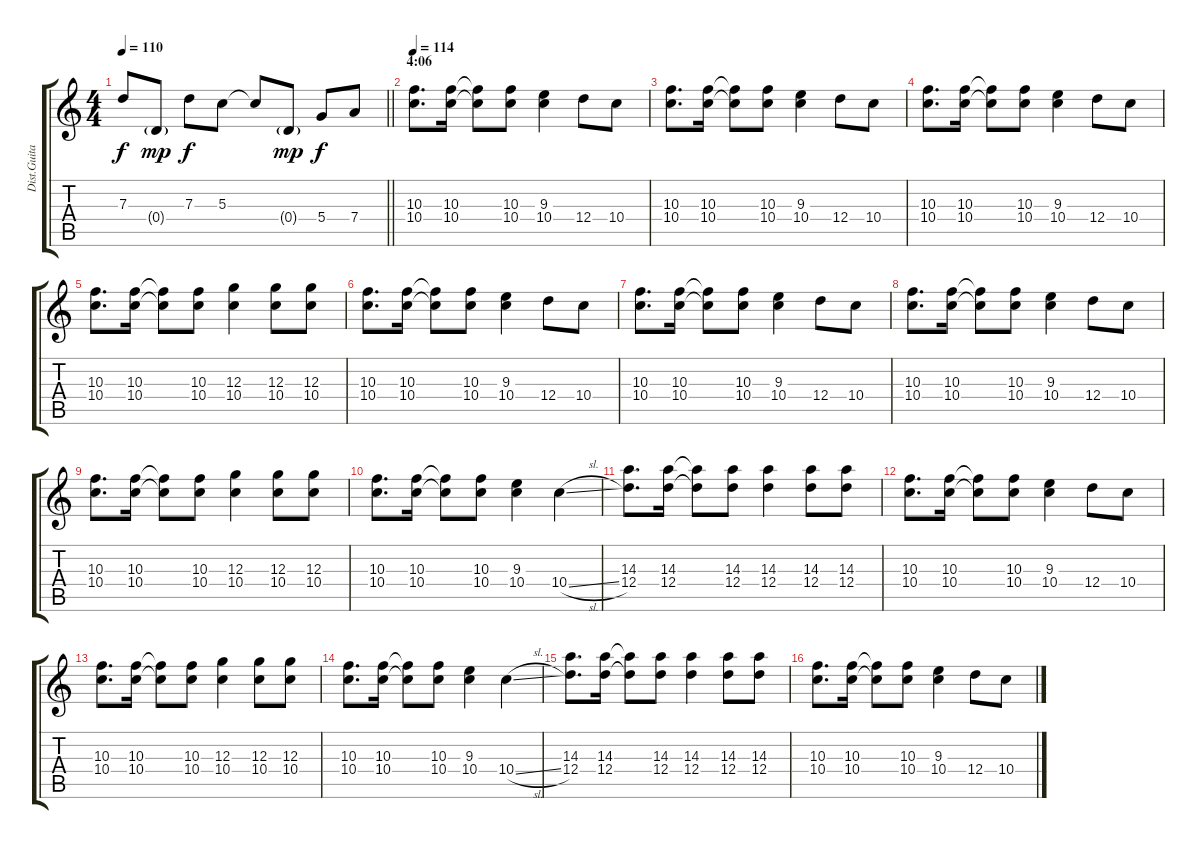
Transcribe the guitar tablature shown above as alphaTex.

\track ("Dist.Guitar 2" "Dist.Guita") {instrument overdrivenguitar}
\staff {score tabs}
\tuning (E4 B3 G3 D3 A2 E2) {hide}
\ts (4 4)
\tempo 110
\clef g2
\barLineRight lightlight
\ks c
7.3.8{dy f} 0.4{g}.8{dy mp} 7.3.8{dy f} 5.3.8 5.3{t}.8 0.4{g}.8{dy mp} 5.4.8{dy f} 7.4.8 |
\section ("" "4:06")
\tempo 114
(10.3 10.4).8{d} (10.3 10.4).16 (10.3{t} 10.4{t}).8 (10.3 10.4).8 (9.3 10.4).4 12.4.8 10.4.8 |
(10.3 10.4).8{d} (10.3 10.4).16 (10.3{t} 10.4{t}).8 (10.3 10.4).8 (9.3 10.4).4 12.4.8 10.4.8 |
(10.3 10.4).8{d} (10.3 10.4).16 (10.3{t} 10.4{t}).8 (10.3 10.4).8 (9.3 10.4).4 12.4.8 10.4.8 |
(10.3 10.4).8{d} (10.3 10.4).16 (10.3{t} 10.4{t}).8 (10.3 10.4).8 (12.3 10.4).4 (12.3 10.4).8 (12.3 10.4).8 |
(10.3 10.4).8{d} (10.3 10.4).16 (10.3{t} 10.4{t}).8 (10.3 10.4).8 (9.3 10.4).4 12.4.8 10.4.8 |
(10.3 10.4).8{d} (10.3 10.4).16 (10.3{t} 10.4{t}).8 (10.3 10.4).8 (9.3 10.4).4 12.4.8 10.4.8 |
(10.3 10.4).8{d} (10.3 10.4).16 (10.3{t} 10.4{t}).8 (10.3 10.4).8 (9.3 10.4).4 12.4.8 10.4.8 |
(10.3 10.4).8{d} (10.3 10.4).16 (10.3{t} 10.4{t}).8 (10.3 10.4).8 (12.3 10.4).4 (12.3 10.4).8 (12.3 10.4).8 |
(10.3 10.4).8{d} (10.3 10.4).16 (10.3{t} 10.4{t}).8 (10.3 10.4).8 (9.3 10.4).4 10.4{sl}.4 |
(14.3 12.4).8{d} (14.3 12.4).16 (14.3{t} 12.4{t}).8 (14.3 12.4).8 (14.3 12.4).4 (14.3 12.4).8 (14.3 12.4).8 |
(10.3 10.4).8{d} (10.3 10.4).16 (10.3{t} 10.4{t}).8 (10.3 10.4).8 (9.3 10.4).4 12.4.8 10.4.8 |
(10.3 10.4).8{d} (10.3 10.4).16 (10.3{t} 10.4{t}).8 (10.3 10.4).8 (12.3 10.4).4 (12.3 10.4).8 (12.3 10.4).8 |
(10.3 10.4).8{d} (10.3 10.4).16 (10.3{t} 10.4{t}).8 (10.3 10.4).8 (9.3 10.4).4 10.4{sl}.4 |
(14.3 12.4).8{d} (14.3 12.4).16 (14.3{t} 12.4{t}).8 (14.3 12.4).8 (14.3 12.4).4 (14.3 12.4).8 (14.3 12.4).8 |
(10.3 10.4).8{d} (10.3 10.4).16 (10.3{t} 10.4{t}).8 (10.3 10.4).8 (9.3 10.4).4 12.4.8 10.4.8
